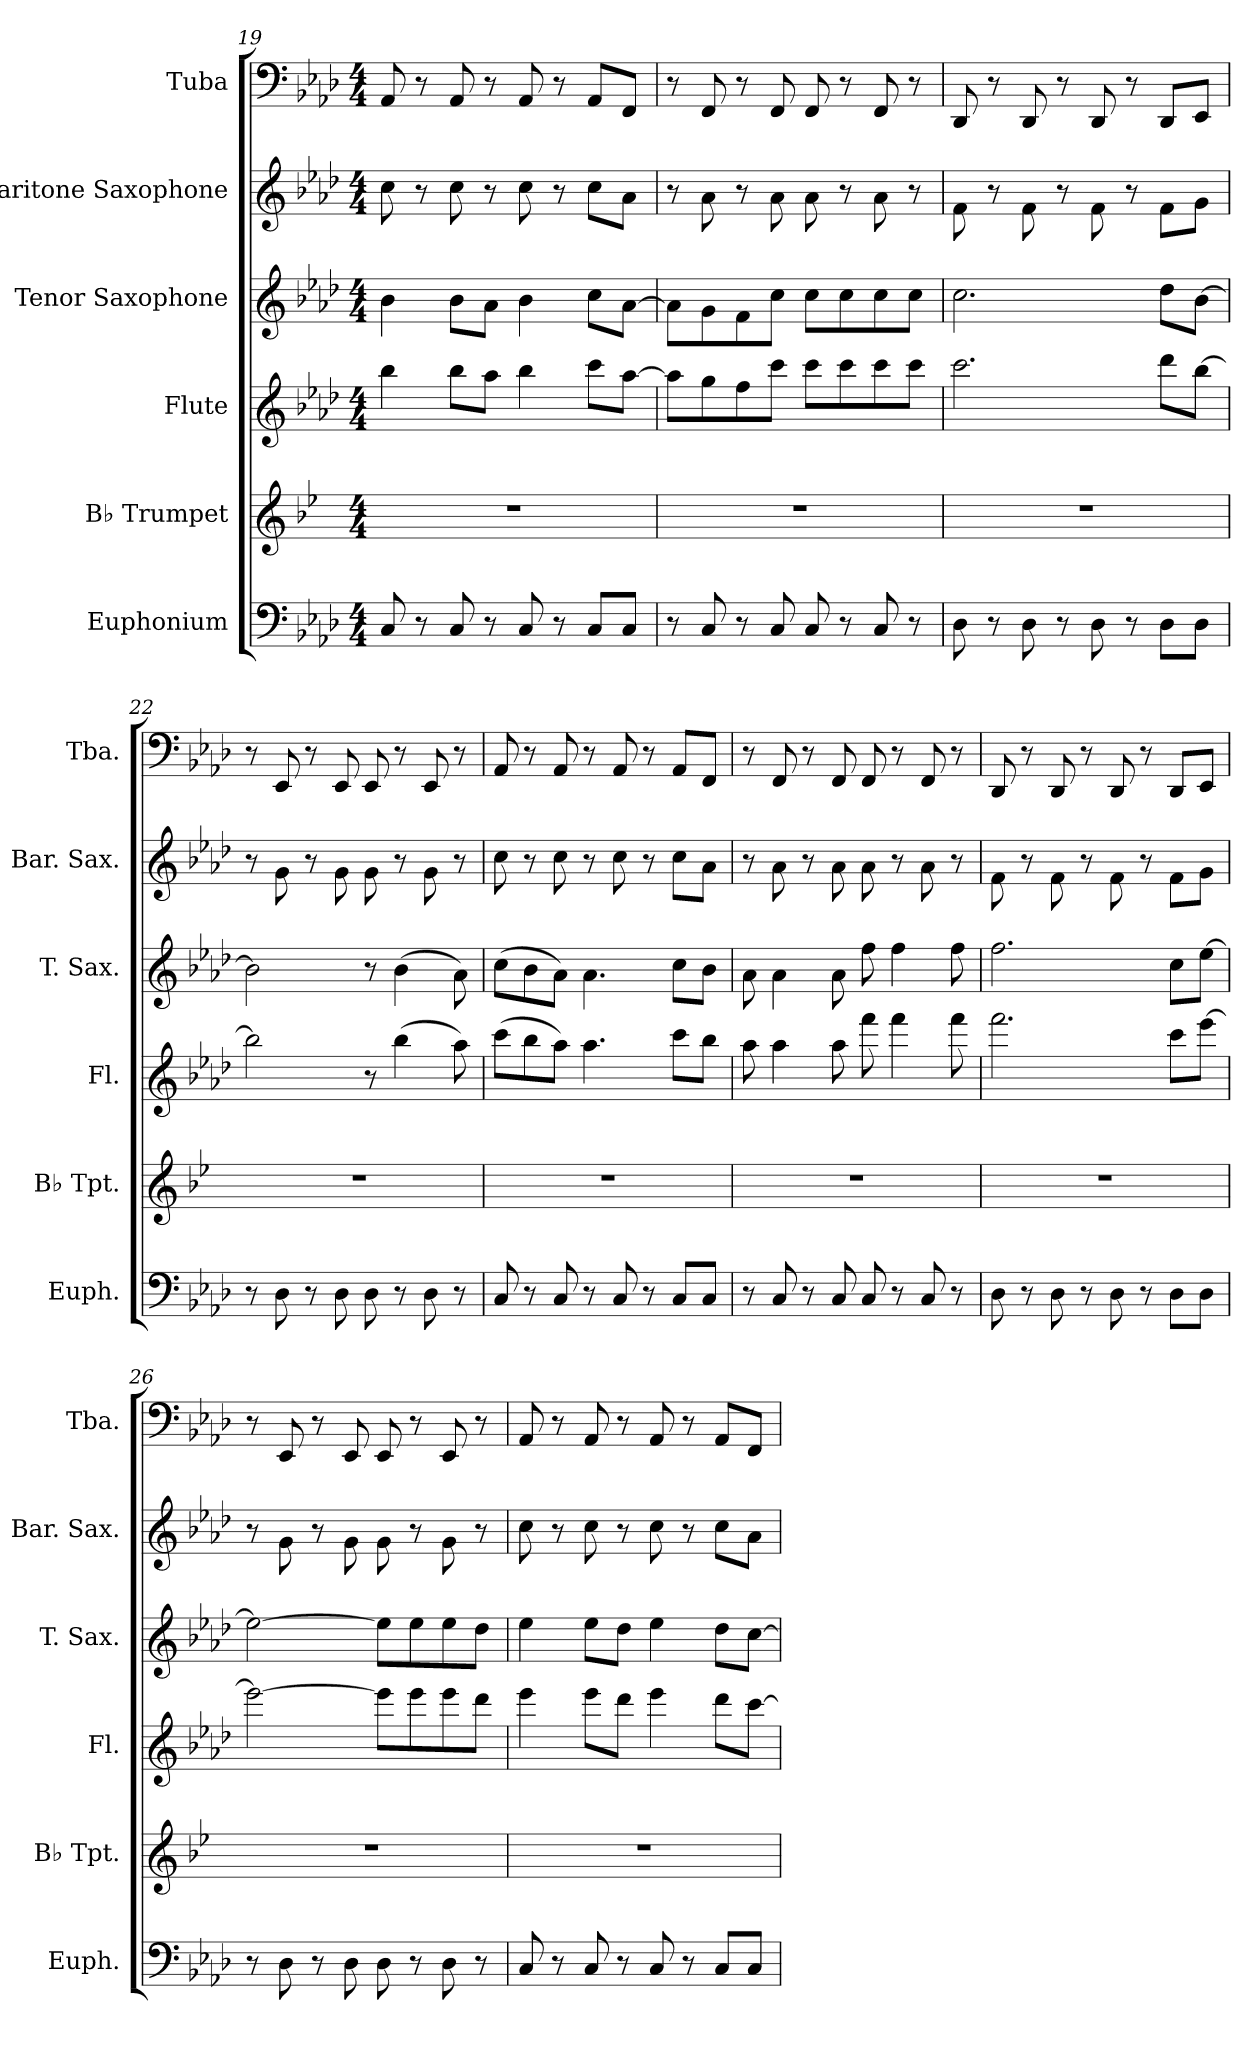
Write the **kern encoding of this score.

**kern	**kern	**kern	**kern	**kern	**kern
*part6	*part5	*part4	*part3	*part2	*part1
*staff6	*staff5	*staff4	*staff3	*staff2	*staff1
*I"Euphonium	*I"B♭ Trumpet	*I"Flute	*I"Tenor Saxophone	*I"Baritone Saxophone	*I"Tuba
*I'Euph.	*I'B♭ Tpt.	*I'Fl.	*I'T. Sax.	*I'Bar. Sax.	*I'Tba.
*clefF4	*clefG2	*clefG2	*clefG2	*clefG2	*clefF4
*	*ITrd1c2	*	*ITrd8c14	*ITrd12c21	*
*k[b-e-a-d-]	*k[b-e-a-d-]	*k[b-e-a-d-]	*k[b-e-a-d-]	*k[b-e-a-d-]	*k[b-e-a-d-]
*M4/4	*M4/4	*M4/4	*M4/4	*M4/4	*M4/4
=19	=19	=19	=19	=19	=19
8C/	1r	4bb-\	4B-\	8c\	8AA-/
8r	.	.	.	8r	8r
8C/	.	8bb-\L	8B-\L	8c\	8AA-/
8r	.	8aa-\J	8A-\J	8r	8r
8C/	.	4bb-\	4B-\	8c\	8AA-/
8r	.	.	.	8r	8r
8C/L	.	8ccc\L	8c\L	8c\L	8AA-/L
8C/J	.	[8aa-\J	[8A-\J	8A-\J	8FF/J
!!LO:PB:g=z
=20	=20	=20	=20	=20	=20
8r	1r	8aa-\L]	8A-\L]	8r	8r
8C/	.	8gg\	8G\	8A-\	8FF/
8r	.	8ff\	8F\	8r	8r
8C/	.	8ccc\J	8c\J	8A-\	8FF/
8C/	.	8ccc\L	8c\L	8A-\	8FF/
8r	.	8ccc\	8c\	8r	8r
8C/	.	8ccc\	8c\	8A-\	8FF/
8r	.	8ccc\J	8c\J	8r	8r
=21	=21	=21	=21	=21	=21
8D-\	1r	2.ccc\	2.c\	8F\	8DD-/
8r	.	.	.	8r	8r
8D-\	.	.	.	8F\	8DD-/
8r	.	.	.	8r	8r
8D-\	.	.	.	8F\	8DD-/
8r	.	.	.	8r	8r
8D-\L	.	8ddd-\L	8d-\L	8F\L	8DD-/L
8D-\J	.	[8bb-\J	[8B-\J	8G\J	8EE-/J
=22	=22	=22	=22	=22	=22
8r	1r	2bb-\]	2B-\]	8r	8r
8D-\	.	.	.	8G\	8EE-/
8r	.	.	.	8r	8r
8D-\	.	.	.	8G\	8EE-/
8D-\	.	8r	8r	8G\	8EE-/
8r	.	(4bb-\	(4B-\	8r	8r
8D-\	.	.	.	8G\	8EE-/
8r	.	8aa-\)	8A-\)	8r	8r
=23	=23	=23	=23	=23	=23
8C/	1r	(8ccc\L	(8c\L	8c\	8AA-/
8r	.	8bb-\	8B-\	8r	8r
8C/	.	8aa-\J)	8A-\J)	8c\	8AA-/
8r	.	4.aa-\	4.A-\	8r	8r
8C/	.	.	.	8c\	8AA-/
8r	.	.	.	8r	8r
8C/L	.	8ccc\L	8c\L	8c\L	8AA-/L
8C/J	.	8bb-\J	8B-\J	8A-\J	8FF/J
!!LO:LB:g=z
=24	=24	=24	=24	=24	=24
8r	1r	8aa-\	8A-\	8r	8r
8C/	.	4aa-\	4A-\	8A-\	8FF/
8r	.	.	.	8r	8r
8C/	.	8aa-\	8A-\	8A-\	8FF/
8C/	.	8fff\	8f\	8A-\	8FF/
8r	.	4fff\	4f\	8r	8r
8C/	.	.	.	8A-\	8FF/
8r	.	8fff\	8f\	8r	8r
=25	=25	=25	=25	=25	=25
8D-\	1r	2.fff\	2.f\	8F\	8DD-/
8r	.	.	.	8r	8r
8D-\	.	.	.	8F\	8DD-/
8r	.	.	.	8r	8r
8D-\	.	.	.	8F\	8DD-/
8r	.	.	.	8r	8r
8D-\L	.	8ccc\L	8c\L	8F\L	8DD-/L
8D-\J	.	[8eee-\J	[8e-\J	8G\J	8EE-/J
=26	=26	=26	=26	=26	=26
8r	1r	2eee-\_	2e-\_	8r	8r
8D-\	.	.	.	8G\	8EE-/
8r	.	.	.	8r	8r
8D-\	.	.	.	8G\	8EE-/
8D-\	.	8eee-\L]	8e-\L]	8G\	8EE-/
8r	.	8eee-\	8e-\	8r	8r
8D-\	.	8eee-\	8e-\	8G\	8EE-/
8r	.	8ddd-\J	8d-\J	8r	8r
!!LO:PB:g=z
=27	=27	=27	=27	=27	=27
8C/	1r	4eee-\	4e-\	8c\	8AA-/
8r	.	.	.	8r	8r
8C/	.	8eee-\L	8e-\L	8c\	8AA-/
8r	.	8ddd-\J	8d-\J	8r	8r
8C/	.	4eee-\	4e-\	8c\	8AA-/
8r	.	.	.	8r	8r
8C/L	.	8ddd-\L	8d-\L	8c\L	8AA-/L
8C/J	.	[8ccc\J	[8c\J	8A-\J	8FF/J
=	=	=	=	=	=
*-	*-	*-	*-	*-	*-
